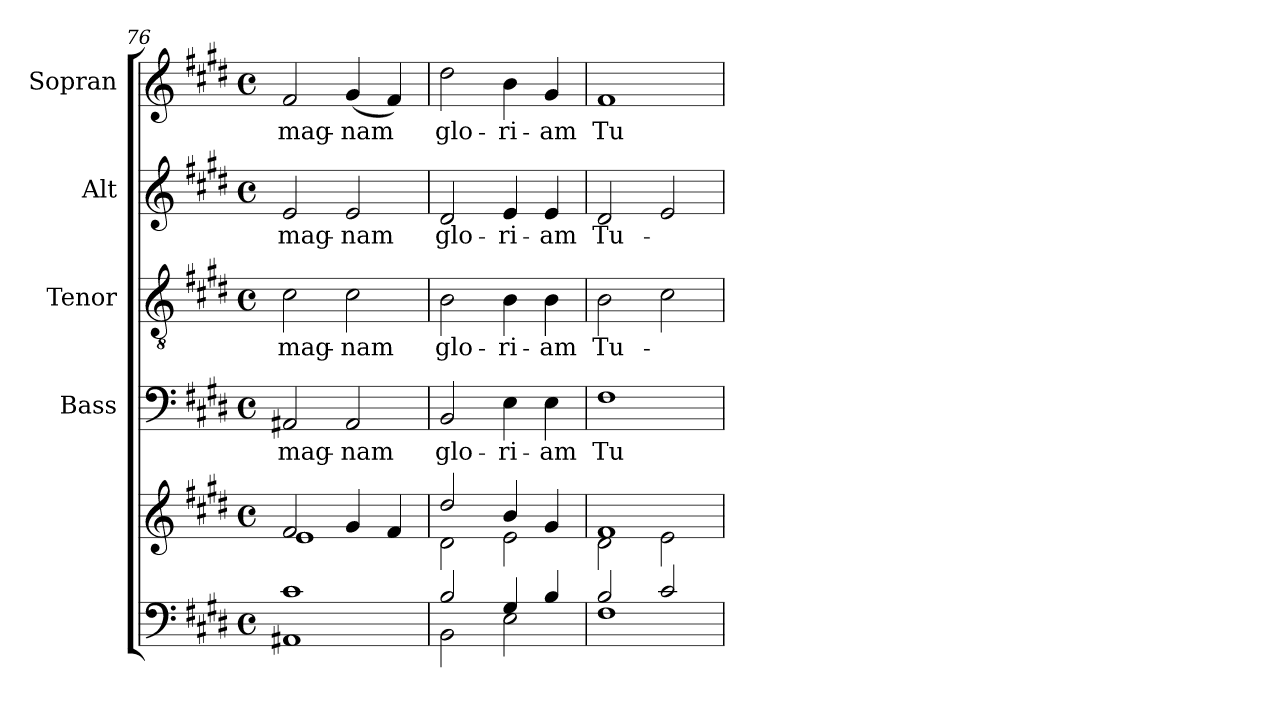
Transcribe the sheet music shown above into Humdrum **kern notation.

**kern	**kern	**kern	**text	**kern	**text	**kern	**text	**kern	**text
*part5	*part5	*part4	*part4	*part3	*part3	*part2	*part2	*part1	*part1
*staff6	*staff5	*staff4	*staff4	*staff3	*staff3	*staff2	*staff2	*staff1	*staff1
*	*	*I"Bass	*	*I"Tenor	*	*I"Alt	*	*I"Sopran	*
*	*	*I'B.	*	*I'T.	*	*I'A.	*	*I'S.	*
*clefF4	*clefG2	*clefF4	*	*clefGv2	*	*clefG2	*	*clefG2	*
*k[f#c#g#d#]	*k[f#c#g#d#]	*k[f#c#g#d#]	*	*k[f#c#g#d#]	*	*k[f#c#g#d#]	*	*k[f#c#g#d#]	*
*E:	*E:	*E:	*	*E:	*	*E:	*	*E:	*
*M4/4	*M4/4	*M4/4	*	*M4/4	*	*M4/4	*	*M4/4	*
*met(c)	*met(c)	*met(c)	*	*met(c)	*	*met(c)	*	*met(c)	*
=76	=76	=76	=76	=76	=76	=76	=76	=76	=76
*^	*^	*	*	*	*	*	*	*	*
!	!	!	!	!	!LO:LY:b	!	!LO:LY:b	!	!LO:LY:b	!	!LO:LY:b
1c#	1AA#X	2f#/	1e	2AA#X/	mag-	2c#\	mag-	2e/	mag-	2f#/	mag-
!	!	!	!	!	!LO:LY:b	!	!LO:LY:b	!	!LO:LY:b	!	!LO:LY:b
.	.	4g#/	.	2AA#/	-nam	2c#\	-nam	2e/	-nam	(<4g#/	-nam
.	.	4f#/	.	.	.	.	.	.	.	4f#/)	.
=77	=77	=77	=77	=77	=77	=77	=77	=77	=77	=77	=77
!	!	!	!	!	!LO:LY:b	!	!LO:LY:b	!	!LO:LY:b	!	!LO:LY:b
2B/	2BB\	2dd#/	2d#\	2BB/	glo-	2B\	glo-	2d#/	glo-	2dd#\	glo-
!	!	!	!	!	!LO:LY:b	!	!LO:LY:b	!	!LO:LY:b	!	!LO:LY:b
4G#/	2E\	4b/	2e\	4E\	-ri-	4B\	-ri-	4e/	-ri-	4b\	-ri-
!	!	!	!	!	!LO:LY:b	!	!LO:LY:b	!	!LO:LY:b	!	!LO:LY:b
4B/	.	4g#/	.	4E\	-am	4B\	-am	4e/	-am	4g#/	-am
=78	=78	=78	=78	=78	=78	=78	=78	=78	=78	=78	=78
!	!	!	!	!	!LO:LY:b	!	!LO:LY:b	!	!LO:LY:b	!	!LO:LY:b
2B/	1F#	1f#	2d#\	1F#	Tu-	2B\	Tu-	2d#/	Tu-	1f#	Tu-
2c#/	.	.	2e\	.	.	2c#\	.	2e/	.	.	.
*v	*v	*	*	*	*	*	*	*	*	*	*
*	*v	*v	*	*	*	*	*	*	*	*
=	=	=	=	=	=	=	=	=	=
*-	*-	*-	*-	*-	*-	*-	*-	*-	*-
